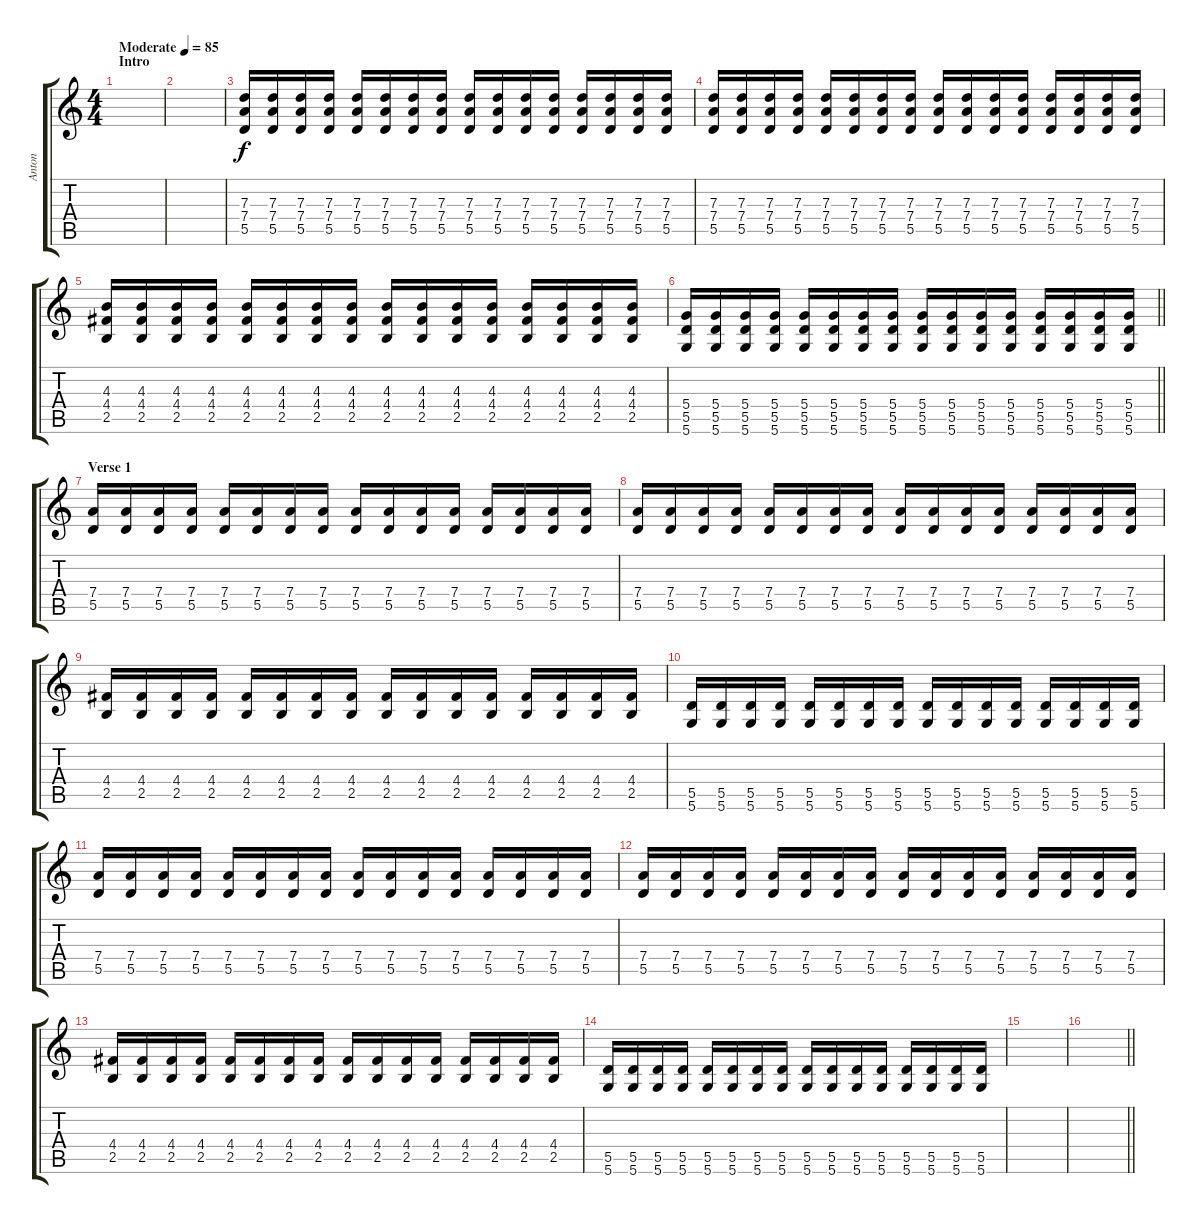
\track ("Anton" "Anton") {instrument distortionguitar}
\staff {score tabs}
\tuning (E4 B3 G3 D3 A2 D2) {hide}
\ts (4 4)
\section ("" "Intro")
\tempo (85 "Moderate")
\clef g2
\ks c
|
|
(7.3 7.4 5.5).16 (7.3 7.4 5.5).16 (7.3 7.4 5.5).16 (7.3 7.4 5.5).16 (7.3 7.4 5.5).16 (7.3 7.4 5.5).16 (7.3 7.4 5.5).16 (7.3 7.4 5.5).16 (7.3 7.4 5.5).16 (7.3 7.4 5.5).16 (7.3 7.4 5.5).16 (7.3 7.4 5.5).16 (7.3 7.4 5.5).16 (7.3 7.4 5.5).16 (7.3 7.4 5.5).16 (7.3 7.4 5.5).16 |
(7.3 7.4 5.5).16 (7.3 7.4 5.5).16 (7.3 7.4 5.5).16 (7.3 7.4 5.5).16 (7.3 7.4 5.5).16 (7.3 7.4 5.5).16 (7.3 7.4 5.5).16 (7.3 7.4 5.5).16 (7.3 7.4 5.5).16 (7.3 7.4 5.5).16 (7.3 7.4 5.5).16 (7.3 7.4 5.5).16 (7.3 7.4 5.5).16 (7.3 7.4 5.5).16 (7.3 7.4 5.5).16 (7.3 7.4 5.5).16 |
(4.3 4.4 2.5).16 (4.3 4.4 2.5).16 (4.3 4.4 2.5).16 (4.3 4.4 2.5).16 (4.3 4.4 2.5).16 (4.3 4.4 2.5).16 (4.3 4.4 2.5).16 (4.3 4.4 2.5).16 (4.3 4.4 2.5).16 (4.3 4.4 2.5).16 (4.3 4.4 2.5).16 (4.3 4.4 2.5).16 (4.3 4.4 2.5).16 (4.3 4.4 2.5).16 (4.3 4.4 2.5).16 (4.3 4.4 2.5).16 |
\barLineRight lightlight
(5.4 5.5 5.6).16 (5.4 5.5 5.6).16 (5.4 5.5 5.6).16 (5.4 5.5 5.6).16 (5.4 5.5 5.6).16 (5.4 5.5 5.6).16 (5.4 5.5 5.6).16 (5.4 5.5 5.6).16 (5.4 5.5 5.6).16 (5.4 5.5 5.6).16 (5.4 5.5 5.6).16 (5.4 5.5 5.6).16 (5.4 5.5 5.6).16 (5.4 5.5 5.6).16 (5.4 5.5 5.6).16 (5.4 5.5 5.6).16 |
\section ("" "Verse 1")
(7.4 5.5).16 (7.4 5.5).16 (7.4 5.5).16 (7.4 5.5).16 (7.4 5.5).16 (7.4 5.5).16 (7.4 5.5).16 (7.4 5.5).16 (7.4 5.5).16 (7.4 5.5).16 (7.4 5.5).16 (7.4 5.5).16 (7.4 5.5).16 (7.4 5.5).16 (7.4 5.5).16 (7.4 5.5).16 |
(7.4 5.5).16 (7.4 5.5).16 (7.4 5.5).16 (7.4 5.5).16 (7.4 5.5).16 (7.4 5.5).16 (7.4 5.5).16 (7.4 5.5).16 (7.4 5.5).16 (7.4 5.5).16 (7.4 5.5).16 (7.4 5.5).16 (7.4 5.5).16 (7.4 5.5).16 (7.4 5.5).16 (7.4 5.5).16 |
(4.4 2.5).16 (4.4 2.5).16 (4.4 2.5).16 (4.4 2.5).16 (4.4 2.5).16 (4.4 2.5).16 (4.4 2.5).16 (4.4 2.5).16 (4.4 2.5).16 (4.4 2.5).16 (4.4 2.5).16 (4.4 2.5).16 (4.4 2.5).16 (4.4 2.5).16 (4.4 2.5).16 (4.4 2.5).16 |
(5.5 5.6).16 (5.5 5.6).16 (5.5 5.6).16 (5.5 5.6).16 (5.5 5.6).16 (5.5 5.6).16 (5.5 5.6).16 (5.5 5.6).16 (5.5 5.6).16 (5.5 5.6).16 (5.5 5.6).16 (5.5 5.6).16 (5.5 5.6).16 (5.5 5.6).16 (5.5 5.6).16 (5.5 5.6).16 |
(7.4 5.5).16 (7.4 5.5).16 (7.4 5.5).16 (7.4 5.5).16 (7.4 5.5).16 (7.4 5.5).16 (7.4 5.5).16 (7.4 5.5).16 (7.4 5.5).16 (7.4 5.5).16 (7.4 5.5).16 (7.4 5.5).16 (7.4 5.5).16 (7.4 5.5).16 (7.4 5.5).16 (7.4 5.5).16 |
(7.4 5.5).16 (7.4 5.5).16 (7.4 5.5).16 (7.4 5.5).16 (7.4 5.5).16 (7.4 5.5).16 (7.4 5.5).16 (7.4 5.5).16 (7.4 5.5).16 (7.4 5.5).16 (7.4 5.5).16 (7.4 5.5).16 (7.4 5.5).16 (7.4 5.5).16 (7.4 5.5).16 (7.4 5.5).16 |
(4.4 2.5).16 (4.4 2.5).16 (4.4 2.5).16 (4.4 2.5).16 (4.4 2.5).16 (4.4 2.5).16 (4.4 2.5).16 (4.4 2.5).16 (4.4 2.5).16 (4.4 2.5).16 (4.4 2.5).16 (4.4 2.5).16 (4.4 2.5).16 (4.4 2.5).16 (4.4 2.5).16 (4.4 2.5).16 |
(5.5 5.6).16 (5.5 5.6).16 (5.5 5.6).16 (5.5 5.6).16 (5.5 5.6).16 (5.5 5.6).16 (5.5 5.6).16 (5.5 5.6).16 (5.5 5.6).16 (5.5 5.6).16 (5.5 5.6).16 (5.5 5.6).16 (5.5 5.6).16 (5.5 5.6).16 (5.5 5.6).16 (5.5 5.6).16 |
|
\barLineRight lightlight
